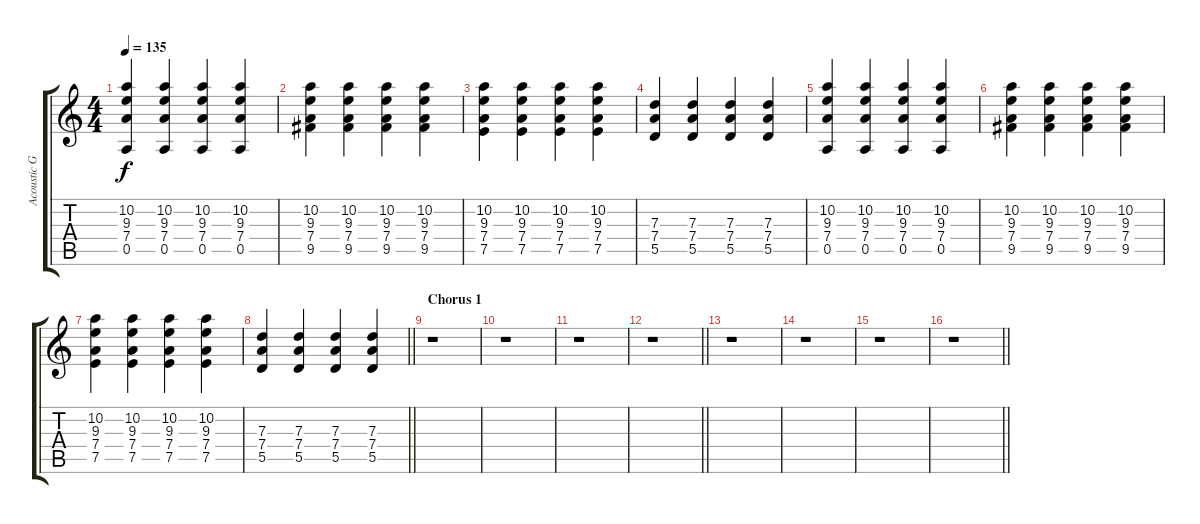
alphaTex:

\track ("Acoustic Guitar" "Acoustic G") {instrument acousticguitarsteel}
\staff {score tabs}
\tuning (E4 B3 G3 D3 A2 E2) {hide}
\ts (4 4)
\tempo 135
\clef g2
\ks c
(10.2 9.3 7.4 0.5).4{dy f} (10.2 9.3 7.4 0.5).4 (10.2 9.3 7.4 0.5).4 (10.2 9.3 7.4 0.5).4 |
(10.2 9.3 7.4 9.5).4 (10.2 9.3 7.4 9.5).4 (10.2 9.3 7.4 9.5).4 (10.2 9.3 7.4 9.5).4 |
(10.2 9.3 7.4 7.5).4 (10.2 9.3 7.4 7.5).4 (10.2 9.3 7.4 7.5).4 (10.2 9.3 7.4 7.5).4 |
(7.3 7.4 5.5).4 (7.3 7.4 5.5).4 (7.3 7.4 5.5).4 (7.3 7.4 5.5).4 |
(10.2 9.3 7.4 0.5).4 (10.2 9.3 7.4 0.5).4 (10.2 9.3 7.4 0.5).4 (10.2 9.3 7.4 0.5).4 |
(10.2 9.3 7.4 9.5).4 (10.2 9.3 7.4 9.5).4 (10.2 9.3 7.4 9.5).4 (10.2 9.3 7.4 9.5).4 |
(10.2 9.3 7.4 7.5).4 (10.2 9.3 7.4 7.5).4 (10.2 9.3 7.4 7.5).4 (10.2 9.3 7.4 7.5).4 |
\barLineRight lightlight
(7.3 7.4 5.5).4 (7.3 7.4 5.5).4 (7.3 7.4 5.5).4 (7.3 7.4 5.5).4 |
\section ("" "Chorus 1")
r.1 |
r.1 |
r.1 |
\barLineRight lightlight
r.1 |
r.1 |
r.1 |
r.1 |
\barLineRight lightlight
r.1
